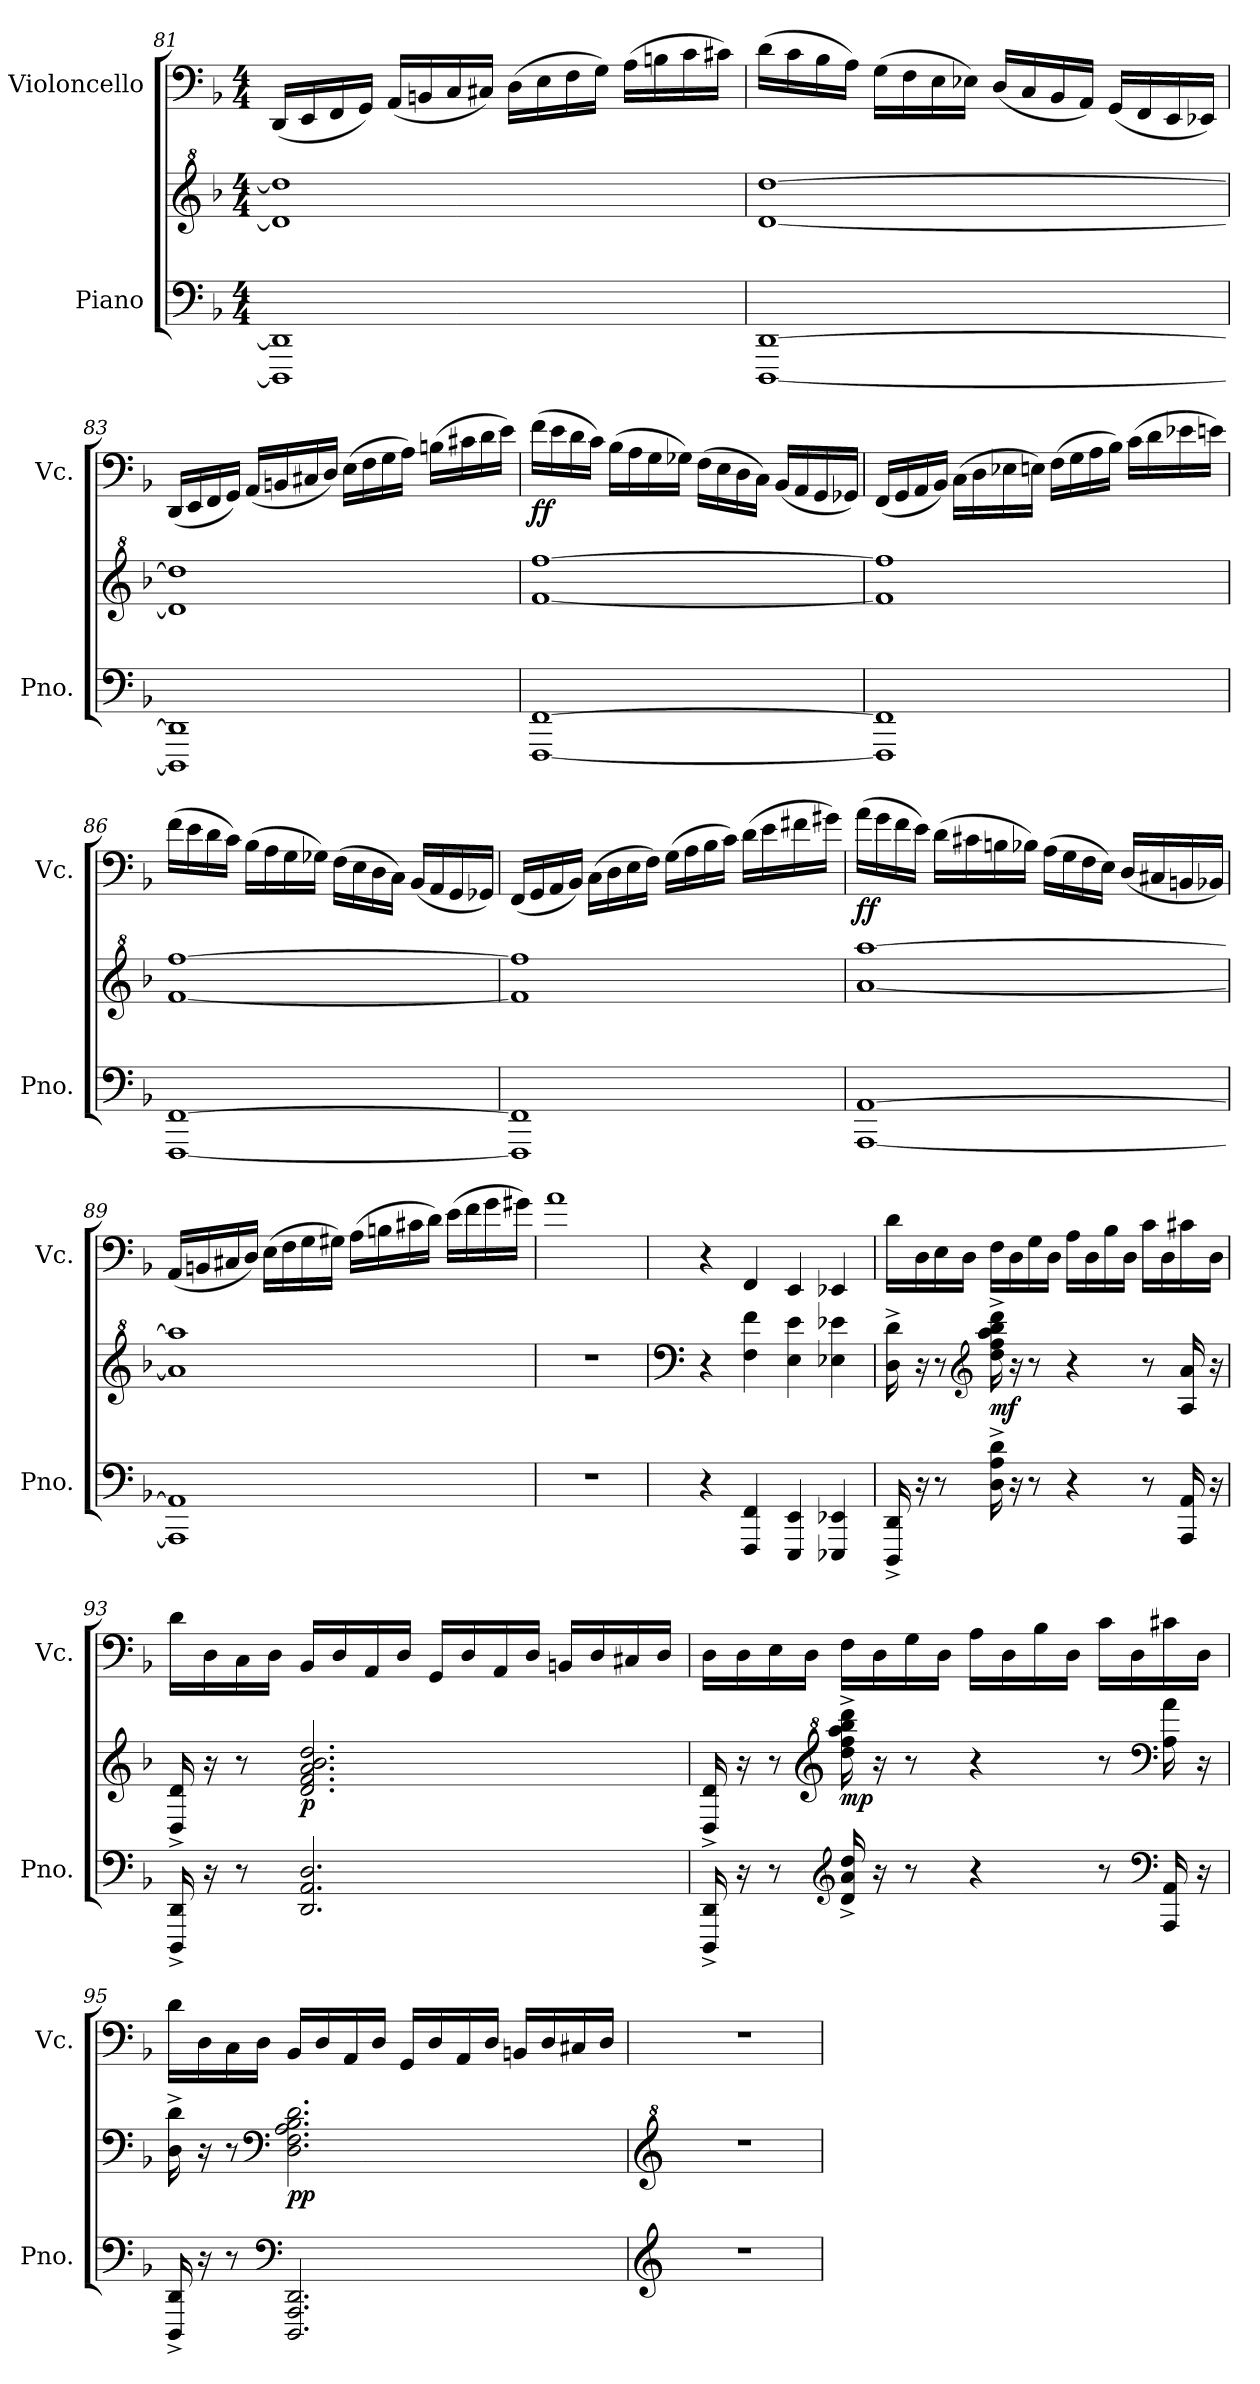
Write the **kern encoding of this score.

**kern	**kern	**dynam	**kern	**dynam
*part2	*part2	*part2	*part1	*part1
*staff3	*staff2	*staff2/3	*staff1	*staff1
*I"Piano	*	*	*I"Violoncello	*
*I'Pno.	*	*	*I'Vc.	*
!!LO:LB:g=z
*clefF4	*clefG^2	*	*clefF4	*
*k[b-]	*k[b-]	*	*k[b-]	*
*M4/4	*M4/4	*	*M4/4	*
=81	=81	=81	=81	=81
1DDD] 1DD]	1dd] 1ddd]	.	(16DD/LL	.
.	.	.	16EE/	.
.	.	.	16FF/	.
.	.	.	16GG/JJ)	.
.	.	.	(16AA/LL	.
.	.	.	16BBn/	.
.	.	.	16C/	.
.	.	.	16C#X/JJ)	.
.	.	.	(16D\LL	.
.	.	.	16E\	.
.	.	.	16F\	.
.	.	.	16G\JJ)	.
.	.	.	(16A\LL	.
.	.	.	16Bn\	.
.	.	.	16c\	.
.	.	.	16c#X\JJ)	.
=82	=82	=82	=82	=82
[1DDD [1DD	[1dd [1ddd	.	(16d\LL	.
.	.	.	16c\	.
.	.	.	16B-\	.
.	.	.	16A\JJ)	.
.	.	.	(16G\LL	.
.	.	.	16F\	.
.	.	.	16E\	.
.	.	.	16E-X\JJ)	.
.	.	.	(16D/LL	.
.	.	.	16C/	.
.	.	.	16BB-/	.
.	.	.	16AA/JJ)	.
.	.	.	(16GG/LL	.
.	.	.	16FF/	.
.	.	.	16EE/	.
.	.	.	16EE-X/JJ)	.
!!LO:LB:g=z
=83	=83	=83	=83	=83
1DDD] 1DD]	1dd] 1ddd]	.	(16DD/LL	.
.	.	.	16EE/	.
.	.	.	16FF/	.
.	.	.	16GG/JJ)	.
.	.	.	(16AA/LL	.
.	.	.	16BBn/	.
.	.	.	16C#X/	.
.	.	.	16D/JJ)	.
.	.	.	(16E\LL	.
.	.	.	16F\	.
.	.	.	16G\	.
.	.	.	16A\JJ)	.
.	.	.	(16Bn\LL	.
.	.	.	16c#X\	.
.	.	.	16d\	.
.	.	.	16e\JJ)	.
=84	=84	=84	=84	=84
!	!	!	!	!LO:DY:b
[1FFF [1FF	[1ff [1fff	.	(16f\LL	ff
.	.	.	16e\	.
.	.	.	16d\	.
.	.	.	16c\JJ)	.
.	.	.	(16B-\LL	.
.	.	.	16A\	.
.	.	.	16G\	.
.	.	.	16G-X\JJ)	.
.	.	.	(16F\LL	.
.	.	.	16E\	.
.	.	.	16D\	.
.	.	.	16C\JJ)	.
.	.	.	(16BB-/LL	.
.	.	.	16AA/	.
.	.	.	16GG/	.
.	.	.	16GG-X/JJ)	.
!!LO:PB:g=z
=85	=85	=85	=85	=85
1FFF] 1FF]	1ff] 1fff]	.	(16FF/LL	.
.	.	.	16GG/	.
.	.	.	16AA/	.
.	.	.	16BB-/JJ)	.
.	.	.	(16C\LL	.
.	.	.	16D\	.
.	.	.	16E-X\	.
.	.	.	16En\JJ)	.
.	.	.	(16F\LL	.
.	.	.	16G\	.
.	.	.	16A\	.
.	.	.	16B-\JJ)	.
.	.	.	(16c\LL	.
.	.	.	16d\	.
.	.	.	16e-X\	.
.	.	.	16en\JJ)	.
=86	=86	=86	=86	=86
[1FFF [1FF	[1ff [1fff	.	(16f\LL	.
.	.	.	16e\	.
.	.	.	16d\	.
.	.	.	16c\JJ)	.
.	.	.	(16B-\LL	.
.	.	.	16A\	.
.	.	.	16G\	.
.	.	.	16G-X\JJ)	.
.	.	.	(16F\LL	.
.	.	.	16E\	.
.	.	.	16D\	.
.	.	.	16C\JJ)	.
.	.	.	(16BB-/LL	.
.	.	.	16AA/	.
.	.	.	16GG/	.
.	.	.	16GG-X/JJ)	.
!!LO:LB:g=z
=87	=87	=87	=87	=87
1FFF] 1FF]	1ff] 1fff]	.	(16FF/LL	.
.	.	.	16GG/	.
.	.	.	16AA/	.
.	.	.	16BB-/JJ)	.
.	.	.	(16C\LL	.
.	.	.	16D\	.
.	.	.	16E\	.
.	.	.	16F\JJ)	.
.	.	.	(16G\LL	.
.	.	.	16A\	.
.	.	.	16B-\	.
.	.	.	16c\JJ)	.
.	.	.	(16d\LL	.
.	.	.	16e\	.
.	.	.	16f#X\	.
.	.	.	16g#X\JJ)	.
=88	=88	=88	=88	=88
!	!	!	!	!LO:DY:b
[1AAA [1AA	[1aa [1aaa	.	(16a\LL	ff
.	.	.	16g\	.
.	.	.	16f\	.
.	.	.	16e\JJ)	.
.	.	.	(16d\LL	.
.	.	.	16c#X\	.
.	.	.	16Bn\	.
.	.	.	16B-X\JJ)	.
.	.	.	(16A\LL	.
.	.	.	16G\	.
.	.	.	16F\	.
.	.	.	16E\JJ)	.
.	.	.	(16D/LL	.
.	.	.	16C#X/	.
.	.	.	16BBn/	.
.	.	.	16BB-X/JJ)	.
!!LO:LB:g=z
=89	=89	=89	=89	=89
1AAA] 1AA]	1aa] 1aaa]	.	(16AA/LL	.
.	.	.	16BBn/	.
.	.	.	16C#X/	.
.	.	.	16D/JJ)	.
.	.	.	(16E\LL	.
.	.	.	16F\	.
.	.	.	16G\	.
.	.	.	16G#X\JJ)	.
.	.	.	(16A\LL	.
.	.	.	16Bn\	.
.	.	.	16c#X\	.
.	.	.	16d\JJ)	.
.	.	.	(16e\LL	.
.	.	.	16f\	.
.	.	.	16g\	.
.	.	.	16g#X\JJ)	.
=90	=90	=90	=90	=90
1r	1r	.	1a	.
=91	=91	=91	=91	=91
*	*clefF4	*	*	*
4r	4r	.	4r	.
4FFF/ 4FF/	4F\ 4f\	.	4FF/	.
4EEE/ 4EE/	4E\ 4e\	.	4EE/	.
4EEE-X/ 4EE-X/	4E-X\ 4e-X\	.	4EE-X/	.
!!LO:LB:g=z
=92	=92	=92	=92	=92
16DDD/^ 16DD/^	16D\^ 16d\^	.	16d\LL	.
16r	16r	.	16D\	.
8r	8r	.	16E\	.
.	.	.	16D\JJ	.
*	*clefG2	*	*	*
!	!	!LO:DY:b	!	!
16D\^ 16A\^ 16d\^	16dd\^ 16ff\^ 16aa\^ 16bb-\^ 16ddd\^	mf	16F\LL	.
16r	16r	.	16D\	.
8r	8r	.	16G\	.
.	.	.	16D\JJ	.
4r	4r	.	16A\LL	.
.	.	.	16D\	.
.	.	.	16B-\	.
.	.	.	16D\JJ	.
8r	8r	.	16c\LL	.
.	.	.	16D\	.
16AAA/ 16AA/	16A/ 16a/	.	16c#X\	.
16r	16r	.	16D\JJ	.
=93	=93	=93	=93	=93
16DDD/^ 16DD/^	16D/^ 16d/^	.	16d\LL	.
16r	16r	.	16D\	.
8r	8r	.	16C\	.
.	.	.	16D\JJ	.
!	!	!LO:DY:b	!	!
2.DD/ 2.AA/ 2.D/	2.d/ 2.f/ 2.a/ 2.b-/ 2.dd/	p	16BB-/LL	.
.	.	.	16D/	.
.	.	.	16AA/	.
.	.	.	16D/JJ	.
.	.	.	16GG/LL	.
.	.	.	16D/	.
.	.	.	16AA/	.
.	.	.	16D/JJ	.
.	.	.	16BBn/LL	.
.	.	.	16D/	.
.	.	.	16C#X/	.
.	.	.	16D/JJ	.
!!LO:PB:g=z
=94	=94	=94	=94	=94
16DDD/^ 16DD/^	16D/^ 16d/^	.	16D\LL	.
16r	16r	.	16D\	.
8r	8r	.	16E\	.
.	.	.	16D\JJ	.
*clefG2	*clefG^2	*	*	*
!	!	!LO:DY:b	!	!
16d/^ 16a/^ 16dd/^	16ddd\^ 16fff\^ 16aaa\^ 16bbb-\^ 16dddd\^	mp	16F\LL	.
16r	16r	.	16D\	.
8r	8r	.	16G\	.
.	.	.	16D\JJ	.
4r	4r	.	16A\LL	.
.	.	.	16D\	.
.	.	.	16B-\	.
.	.	.	16D\JJ	.
8r	8r	.	16c\LL	.
.	.	.	16D\	.
*clefF4	*clefF4	*	*	*
16AAA/ 16AA/	16A\ 16a\	.	16c#X\	.
16r	16r	.	16D\JJ	.
=95	=95	=95	=95	=95
16DDD/^ 16DD/^	16D\^ 16d\^	.	16d\LL	.
16r	16r	.	16D\	.
8r	8r	.	16C\	.
.	.	.	16D\JJ	.
*clefF4	*clefF4	*	*	*
!	!	!LO:DY:b	!	!
2.DDD/ 2.AAA/ 2.DD/	2.D\ 2.F\ 2.A\ 2.B-\ 2.d\	pp	16BB-/LL	.
.	.	.	16D/	.
.	.	.	16AA/	.
.	.	.	16D/JJ	.
.	.	.	16GG/LL	.
.	.	.	16D/	.
.	.	.	16AA/	.
.	.	.	16D/JJ	.
.	.	.	16BBn/LL	.
.	.	.	16D/	.
.	.	.	16C#X/	.
.	.	.	16D/JJ	.
=96	=96	=96	=96	=96
*clefG2	*clefG^2	*	*	*
1r	1r	.	1r	.
=	=	=	=	=
*-	*-	*-	*-	*-
